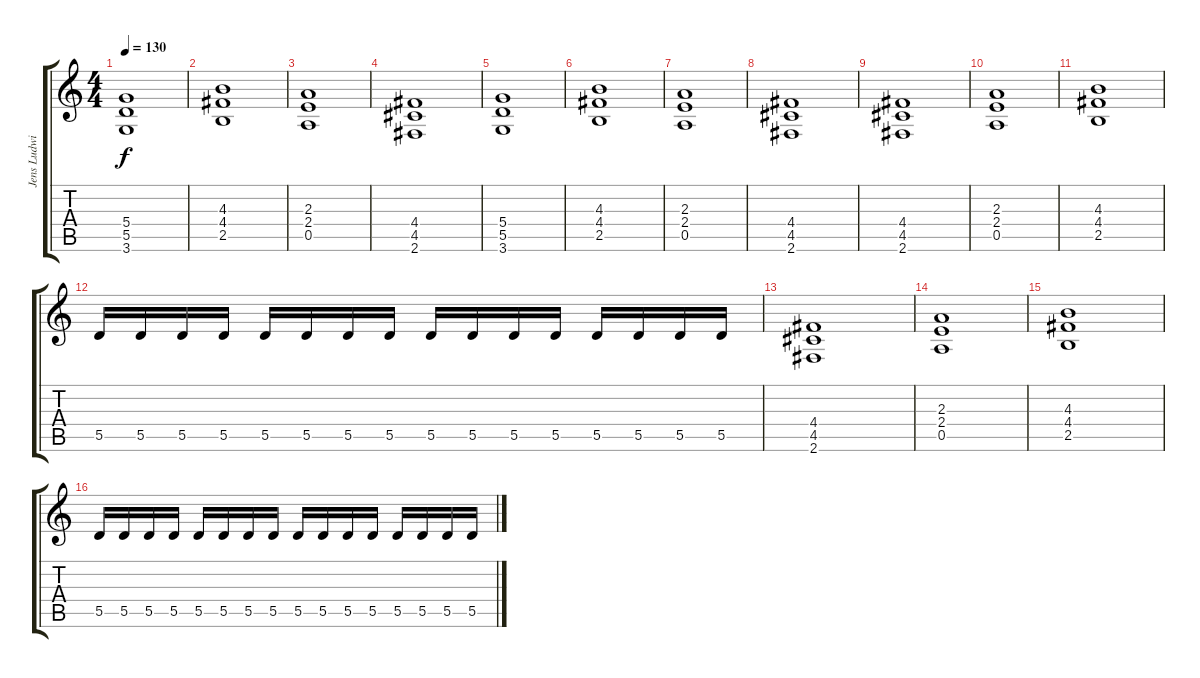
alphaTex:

\track ("Jens Ludwig" "Jens Ludwi") {instrument distortionguitar}
\staff {score tabs}
\tuning (E4 B3 G3 D3 A2 E2) {hide}
\ts (4 4)
\tempo 130
\clef g2
\ks c
(5.4 5.5 3.6).1{dy f} |
(4.3 4.4 2.5).1 |
(2.3 2.4 0.5).1 |
(4.4 4.5 2.6).1 |
(5.4 5.5 3.6).1 |
(4.3 4.4 2.5).1 |
(2.3 2.4 0.5).1 |
(4.4 4.5 2.6).1 |
(4.4 4.5 2.6).1 |
(2.3 2.4 0.5).1 |
(4.3 4.4 2.5).1 |
5.5.16 5.5.16 5.5.16 5.5.16 5.5.16 5.5.16 5.5.16 5.5.16 5.5.16 5.5.16 5.5.16 5.5.16 5.5.16 5.5.16 5.5.16 5.5.16 |
(4.4 4.5 2.6).1 |
(2.3 2.4 0.5).1 |
(4.3 4.4 2.5).1 |
5.5.16 5.5.16 5.5.16 5.5.16 5.5.16 5.5.16 5.5.16 5.5.16 5.5.16 5.5.16 5.5.16 5.5.16 5.5.16 5.5.16 5.5.16 5.5.16
